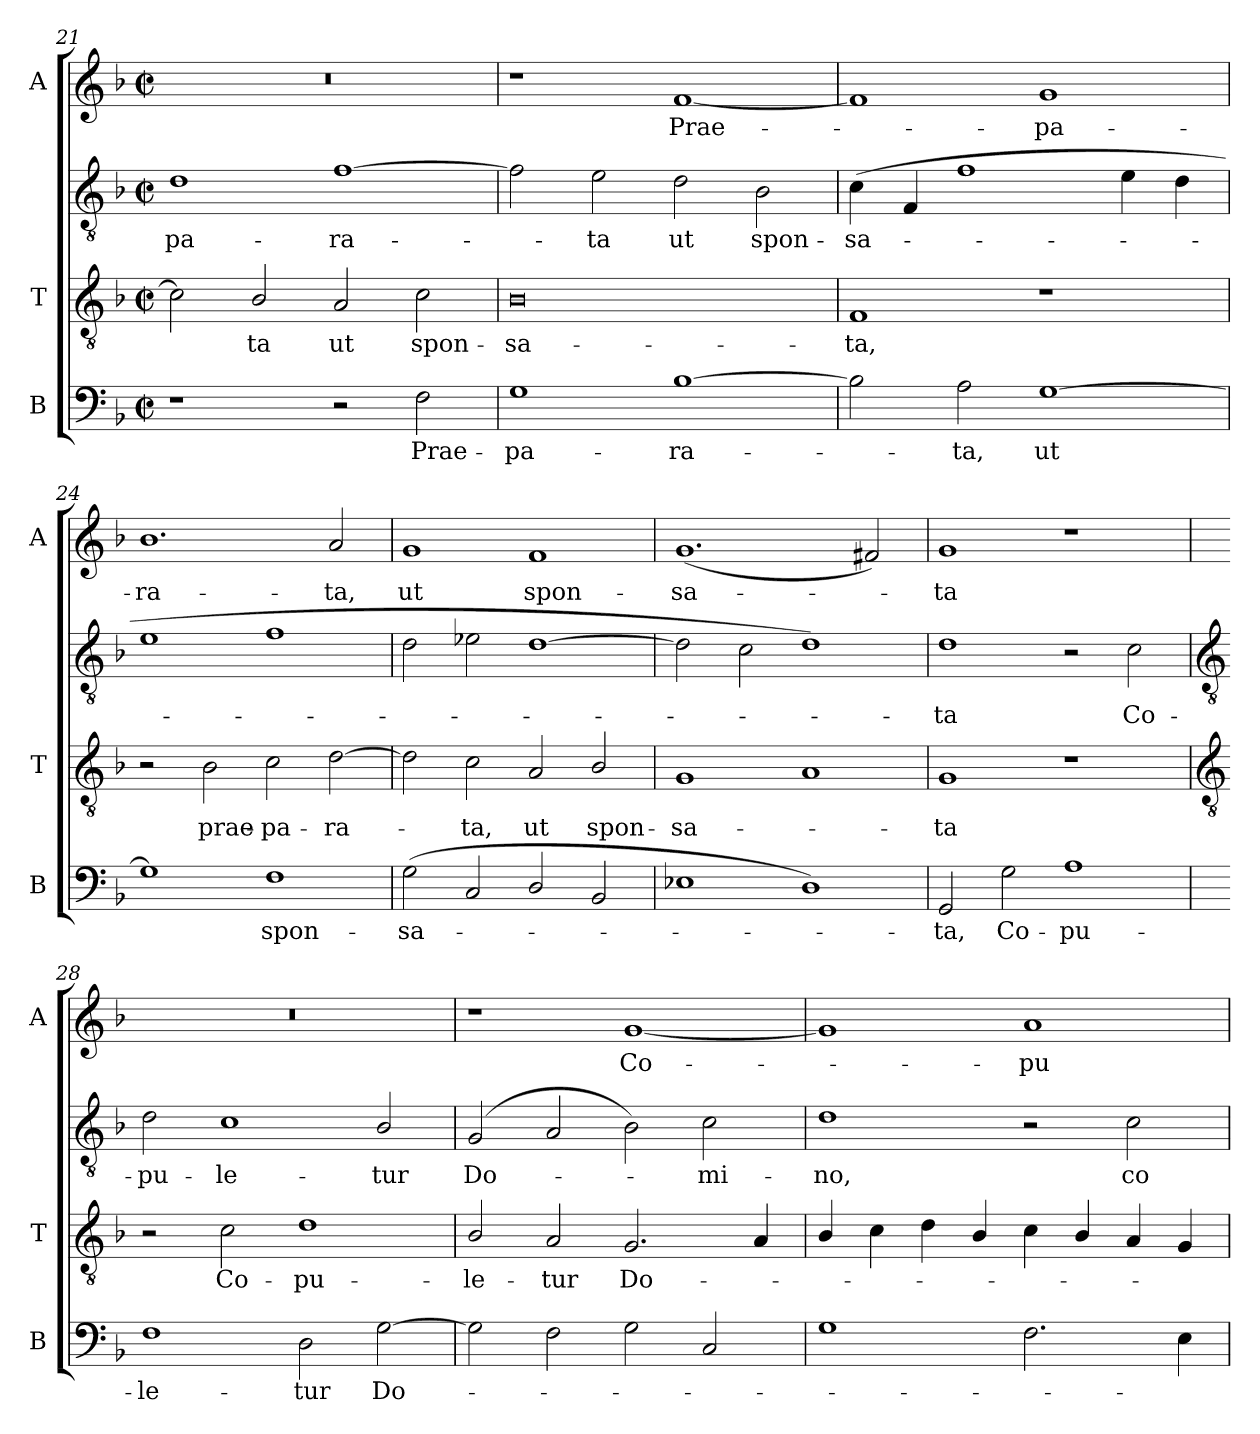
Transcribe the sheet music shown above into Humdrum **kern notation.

**kern	**text	**kern	**text	**kern	**text	**kern	**text
*part3	*part3	*part2	*part2	*part2	*part2	*part1	*part1
*staff4	*staff4	*staff3	*staff3	*staff2	*staff2	*staff1	*staff1
*I"B	*	*I"T	*	*	*	*I"A	*
*I'B	*	*I'T	*	*	*	*I'A	*
!!LO:LB:g=z
*clefF4	*	*clefGv2	*	*clefGv2	*	*clefG2	*
*k[b-]	*	*k[b-]	*	*k[b-]	*	*k[b-]	*
*F:	*	*F:	*	*F:	*	*F:	*
*M4/2	*	*M4/2	*	*M4/2	*	*M4/2	*
*met(c|)	*	*met(c|)	*	*met(c|)	*	*met(c|)	*
=21	=21	=21	=21	=21	=21	=21	=21
!	!	!	!	!	!LO:LY:b	!	!
1r	.	2c]	.	1d	pa-	0r	.
!	!	!	!LO:LY:b	!	!	!	!
.	.	2B-/	ta	.	.	.	.
!	!	!	!LO:LY:b	!	!LO:LY:b	!	!
2r	.	2A	ut	[1f	-ra-	.	.
!	!LO:LY:b	!	!LO:LY:b	!	!	!	!
2F	Prae-	2c	spon-	.	.	.	.
=22	=22	=22	=22	=22	=22	=22	=22
!	!LO:LY:b	!	!LO:LY:b	!	!	!	!
1G	-pa-	0B-	-sa-	2f]	.	1r	.
!	!	!	!	!	!LO:LY:b	!	!
.	.	.	.	2e	-ta	.	.
!	!LO:LY:b	!	!	!	!LO:LY:b	!	!LO:LY:b
[1B-	-ra-	.	.	2d	ut	[1f	Prae-
!	!	!	!	!	!LO:LY:b	!	!
.	.	.	.	2B-	spon-	.	.
=23	=23	=23	=23	=23	=23	=23	=23
!	!	!	!LO:LY:b	!	!LO:LY:b	!	!
2B-]	.	1F	ta,	(>4c	-sa-	1f]	.
.	.	.	.	4F	.	.	.
!	!LO:LY:b	!	!	!	!	!	!
2A	ta,	.	.	1f	.	.	.
!	!LO:LY:b	!	!	!	!	!	!LO:LY:b
[1G	ut	1r	.	.	.	1g	pa-
.	.	.	.	4e	.	.	.
.	.	.	.	4d	.	.	.
=24	=24	=24	=24	=24	=24	=24	=24
!	!	!	!	!	!	!	!LO:LY:b
1G]	.	2r	.	1e	.	1.b-	-ra-
!	!	!	!LO:LY:b	!	!	!	!
.	.	2B-	prae-	.	.	.	.
!	!LO:LY:b	!	!LO:LY:b	!	!	!	!
1F	spon-	2c	-pa-	1f	.	.	.
!	!	!	!LO:LY:b	!	!	!	!LO:LY:b
.	.	[2d	-ra-	.	.	2a	-ta,
=25	=25	=25	=25	=25	=25	=25	=25
!	!LO:LY:b	!	!	!	!	!	!LO:LY:b
(>2G	-sa-	2d]	.	2d	.	1g	ut
!	!	!	!LO:LY:b	!	!	!	!
2C	.	2c	ta,	2e-X	.	.	.
!	!	!	!LO:LY:b	!	!	!	!LO:LY:b
2D/	.	2A	ut	[1d	.	1f	spon-
!	!	!	!LO:LY:b	!	!	!	!
2BB-	.	2B-/	spon-	.	.	.	.
=26	=26	=26	=26	=26	=26	=26	=26
!	!	!	!LO:LY:b	!	!	!	!LO:LY:b
1E-X/	.	1G	-sa-	2d]	.	(<1.g	-sa-
.	.	.	.	2c	.	.	.
1D/)	.	1A	.	1d)	.	.	.
.	.	.	.	.	.	2f#X)	.
=27	=27	=27	=27	=27	=27	=27	=27
!	!LO:LY:b	!	!LO:LY:b	!	!LO:LY:b	!	!LO:LY:b
2GG	ta,	1G	-ta	1d	ta	1g	ta
!	!LO:LY:b	!	!	!	!	!	!
2G	Co-	.	.	.	.	.	.
!	!LO:LY:b	!	!	!	!	!	!
1A	-pu-	1r	.	2r	.	1r	.
!	!	!	!	!	!LO:LY:b	!	!
.	.	.	.	2c	Co-	.	.
!!LO:LB:g=z
=28	=28	=28	=28	=28	=28	=28	=28
*	*	*clefGv2	*	*clefGv2	*	*	*
!	!LO:LY:b	!	!	!	!LO:LY:b	!	!
1F	-le-	2r	.	2d	pu-	0r	.
!	!	!	!LO:LY:b	!	!LO:LY:b	!	!
.	.	2c	Co-	1c	-le-	.	.
!	!LO:LY:b	!	!LO:LY:b	!	!	!	!
2D	-tur	1d	-pu-	.	.	.	.
!	!LO:LY:b	!	!	!	!LO:LY:b	!	!
[2G	Do-	.	.	2B-/	-tur	.	.
=29	=29	=29	=29	=29	=29	=29	=29
!	!	!	!LO:LY:b	!	!LO:LY:b	!	!
2G]	.	2B-/	-le-	(<2G	-Do-	1r	.
!	!	!	!LO:LY:b	!	!	!	!
2F	.	2A	-tur	2A	.	.	.
!	!	!	!LO:LY:b	!	!	!	!LO:LY:b
2G	.	2.G	Do-	2B-)	.	[1g	Co-
!	!	!	!	!	!LO:LY:b	!	!
2C	.	.	.	2c	mi-	.	.
.	.	4A	.	.	.	.	.
=30	=30	=30	=30	=30	=30	=30	=30
!	!	!	!	!	!LO:LY:b	!	!
1G	.	4B-/	.	1d	no,	1g]	.
.	.	4c	.	.	.	.	.
.	.	4d	.	.	.	.	.
.	.	4B-/	.	.	.	.	.
!	!	!	!	!	!	!	!LO:LY:b
2.F	.	4c	.	2r	.	1a	pu-
.	.	4B-/	.	.	.	.	.
!	!	!	!	!	!LO:LY:b	!	!
.	.	4A	.	2c	co-	.	.
4E	.	4G	.	.	.	.	.
=	=	=	=	=	=	=	=
*-	*-	*-	*-	*-	*-	*-	*-
